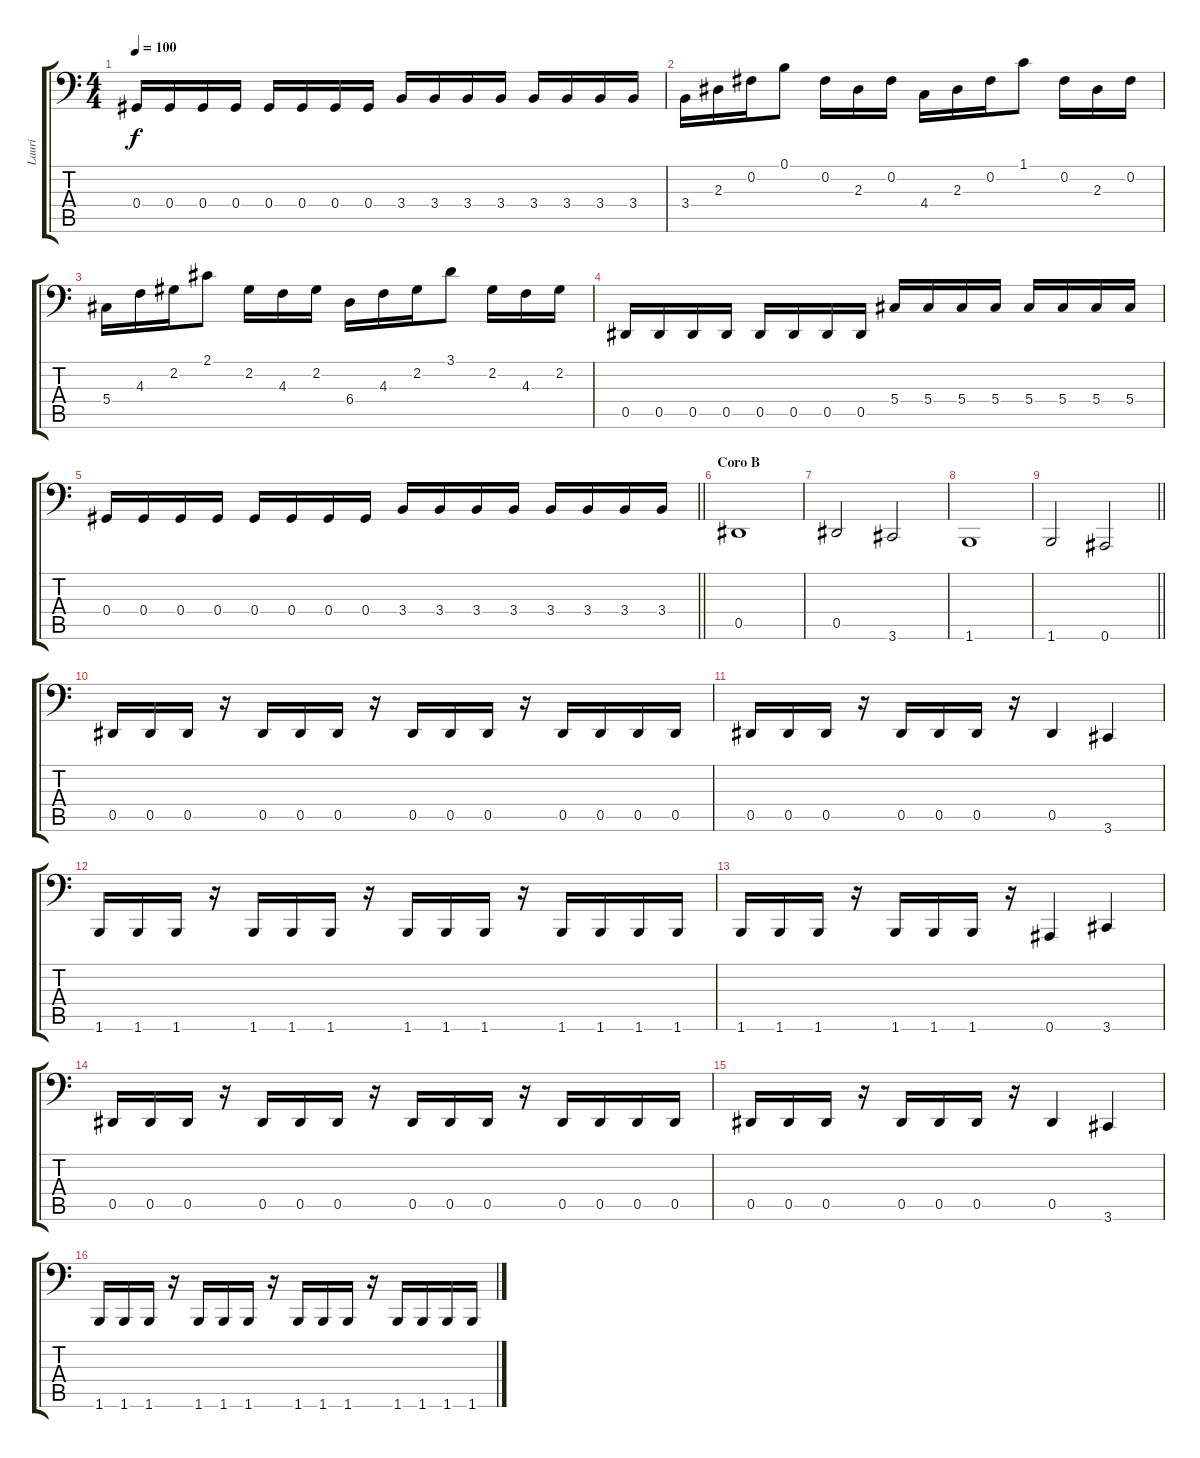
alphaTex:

\track ("Lauri" "Lauri") {instrument electricbassfinger}
\staff {score tabs}
\tuning (B2 Gb2 Db2 Ab1 Eb1 Bb0) {hide}
\ts (4 4)
\tempo 100
\clef f4
\ks c
0.4.16{dy f} 0.4.16 0.4.16 0.4.16 0.4.16 0.4.16 0.4.16 0.4.16 3.4.16 3.4.16 3.4.16 3.4.16 3.4.16 3.4.16 3.4.16 3.4.16 |
3.4.16{volume 16} 2.3.16 0.2.16 0.1.8 0.2.16 2.3.16 0.2.16 4.4.16 2.3.16 0.2.16 1.1.8 0.2.16 2.3.16 0.2.16 |
5.4.16 4.3.16 2.2.16 2.1.8 2.2.16 4.3.16 2.2.16 6.4.16 4.3.16 2.2.16 3.1.8 2.2.16 4.3.16 2.2.16 |
0.5.16{volume 13} 0.5.16 0.5.16 0.5.16 0.5.16 0.5.16 0.5.16 0.5.16 5.4.16 5.4.16 5.4.16 5.4.16 5.4.16 5.4.16 5.4.16 5.4.16 |
\barLineRight lightlight
0.4.16 0.4.16 0.4.16 0.4.16 0.4.16 0.4.16 0.4.16 0.4.16 3.4.16 3.4.16 3.4.16 3.4.16 3.4.16 3.4.16 3.4.16 3.4.16 |
\section ("" "Coro B")
0.5.1 |
0.5.2 3.6.2 |
1.6.1 |
\barLineRight lightlight
1.6.2 0.6.2 |
\section ("" "")
0.5.16 0.5.16 0.5.16 r.16 0.5.16 0.5.16 0.5.16 r.16 0.5.16 0.5.16 0.5.16 r.16 0.5.16 0.5.16 0.5.16 0.5.16 |
0.5.16 0.5.16 0.5.16 r.16 0.5.16 0.5.16 0.5.16 r.16 0.5.4 3.6.4 |
1.6.16 1.6.16 1.6.16 r.16 1.6.16 1.6.16 1.6.16 r.16 1.6.16 1.6.16 1.6.16 r.16 1.6.16 1.6.16 1.6.16 1.6.16 |
1.6.16 1.6.16 1.6.16 r.16 1.6.16 1.6.16 1.6.16 r.16 0.6.4 3.6.4 |
0.5.16 0.5.16 0.5.16 r.16 0.5.16 0.5.16 0.5.16 r.16 0.5.16 0.5.16 0.5.16 r.16 0.5.16 0.5.16 0.5.16 0.5.16 |
0.5.16 0.5.16 0.5.16 r.16 0.5.16 0.5.16 0.5.16 r.16 0.5.4 3.6.4 |
1.6.16 1.6.16 1.6.16 r.16 1.6.16 1.6.16 1.6.16 r.16 1.6.16 1.6.16 1.6.16 r.16 1.6.16 1.6.16 1.6.16 1.6.16
